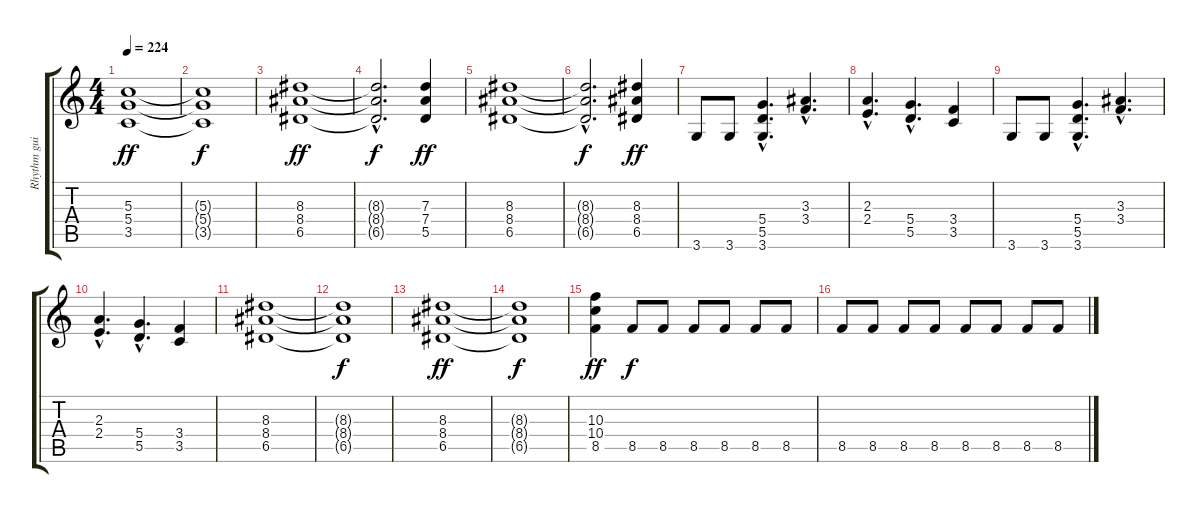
\track ("Rhythm guitar" "Rhythm gui") {instrument overdrivenguitar}
\staff {score tabs}
\tuning (E4 B3 G3 D3 A2 E2) {hide}
\ts (4 4)
\tempo 224
\clef g2
\ks c
(5.3 5.4 3.5).1{dy ff} |
(5.3{t} 5.4{t} 3.5{t}).1{dy f} |
(8.3 8.4 6.5).1{dy ff} |
(8.3{hac t} 8.4{hac t} 6.5{hac t}).2{d dy f} (7.3 7.4 5.5).4{dy ff} |
(8.3 8.4 6.5).1 |
(8.3{hac t} 8.4{hac t} 6.5{hac t}).2{d dy f} (8.3 8.4 6.5).4{dy ff} |
3.6.8 3.6.8 (5.4{hac} 5.5{hac} 3.6{hac}).4{d} (3.3{hac} 3.4{hac}).4{d} |
(2.3{hac} 2.4{hac}).4{d} (5.4{hac} 5.5{hac}).4{d} (3.4 3.5).4 |
3.6.8 3.6.8 (5.4{hac} 5.5{hac} 3.6{hac}).4{d} (3.3{hac} 3.4{hac}).4{d} |
(2.3{hac} 2.4{hac}).4{d} (5.4{hac} 5.5{hac}).4{d} (3.4 3.5).4 |
(8.3 8.4 6.5).1 |
(8.3{t} 8.4{t} 6.5{t}).1{dy f} |
(8.3 8.4 6.5).1{dy ff} |
(8.3{t} 8.4{t} 6.5{t}).1{dy f} |
(10.3 10.4 8.5).4{dy ff} 8.5.8{dy f} 8.5.8 8.5.8 8.5.8 8.5.8 8.5.8 |
8.5.8 8.5.8 8.5.8 8.5.8 8.5.8 8.5.8 8.5.8 8.5.8
